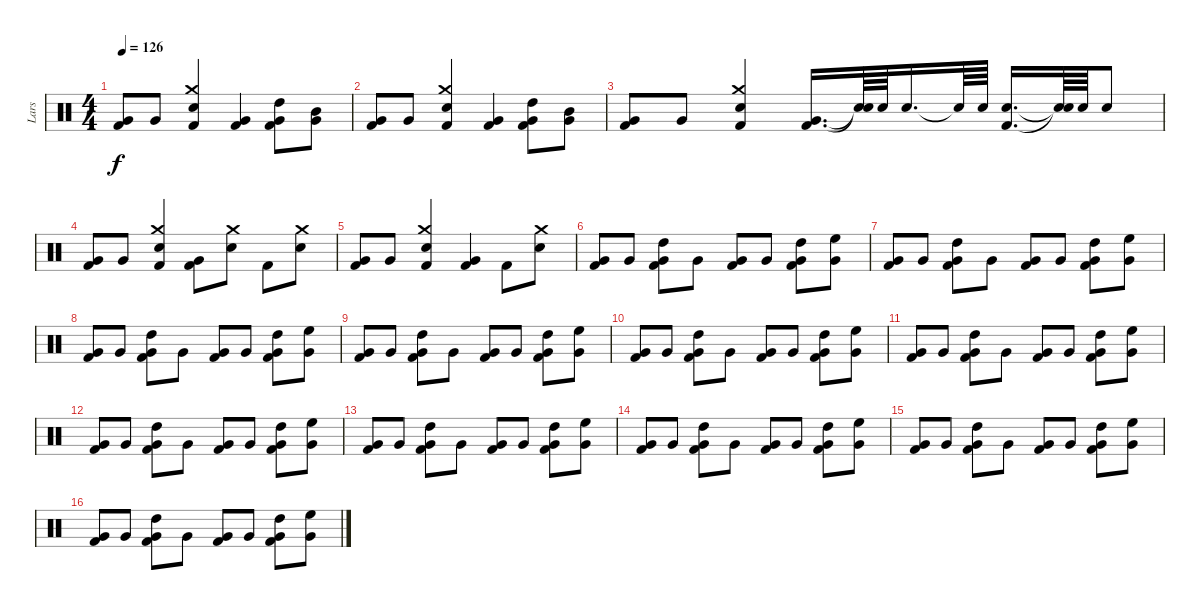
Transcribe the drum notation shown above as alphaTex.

\track ("Lars" "Lars") {instrument percussion}
\staff {score}
\articulation defaults
\ts (4 4)
\tempo 126
\clef neutral
\ks c
("Very Low Tom (hit)" "Kick (hit) 2").8{dy f} "Very Low Tom (hit)".8 ("Crash medium (hit)" "Electric Snare (hit)" "Kick (hit) 2").4 ("Very Low Tom (hit)" "Kick (hit) 2").4 ("High Tom (hit)" "Very Low Tom (hit)" "Kick (hit) 2").8 ("Mid Tom (hit)" "Very Low Tom (hit)").8 |
("Very Low Tom (hit)" "Kick (hit) 2").8 "Very Low Tom (hit)".8 ("Crash medium (hit)" "Electric Snare (hit)" "Kick (hit) 2").4 ("Very Low Tom (hit)" "Kick (hit) 2").4 ("High Tom (hit)" "Very Low Tom (hit)" "Kick (hit) 2").8 ("Mid Tom (hit)" "Very Low Tom (hit)").8 |
("Very Low Tom (hit)" "Kick (hit) 2").8 "Very Low Tom (hit)".8 ("Crash medium (hit)" "Electric Snare (hit)" "Kick (hit) 2").4 ("Very Low Tom (hit)" "Kick (hit) 2").16{d} ("Snare (hit)"{t} "Snare (hit)"{t}).64 "Electric Snare (hit)".64 "Electric Snare (hit)".16{d} "Snare (hit)"{t}.64 "Electric Snare (hit)".64 ("Electric Snare (hit)" "Kick (hit) 2").16{d} ("Snare (hit)"{t} "Snare (hit)"{t}).64 "Electric Snare (hit)".64 "Electric Snare (hit)".8 |
("Very Low Tom (hit)" "Kick (hit) 2").8 "Very Low Tom (hit)".8 ("Electric Snare (hit)" "Crash medium (hit)" "Kick (hit) 2").4 ("Very Low Tom (hit)" "Kick (hit) 2").8 ("Crash medium (hit)" "Electric Snare (hit)").8 "Kick (hit) 2".8 ("Crash medium (hit)" "Electric Snare (hit)").8 |
("Very Low Tom (hit)" "Kick (hit) 2").8 "Very Low Tom (hit)".8 ("Crash medium (hit)" "Electric Snare (hit)" "Kick (hit) 2").4 ("Very Low Tom (hit)" "Kick (hit) 2").4 "Kick (hit) 2".8 ("Crash medium (hit)" "Electric Snare (hit)").8 |
("Very Low Tom (hit)" "Kick (hit) 2").8 "Very Low Tom (hit)".8 ("High Tom (hit)" "Very Low Tom (hit)" "Kick (hit) 2").8 "Very Low Tom (hit)".8 ("Very Low Tom (hit)" "Kick (hit) 2").8 "Very Low Tom (hit)".8 ("High Tom (hit)" "Very Low Tom (hit)" "Kick (hit) 2").8 ("High Floor Tom (hit)" "Very Low Tom (hit)").8 |
("Very Low Tom (hit)" "Kick (hit) 2").8 "Very Low Tom (hit)".8 ("High Tom (hit)" "Very Low Tom (hit)" "Kick (hit) 2").8 "Very Low Tom (hit)".8 ("Very Low Tom (hit)" "Kick (hit) 2").8 "Very Low Tom (hit)".8 ("High Tom (hit)" "Very Low Tom (hit)" "Kick (hit) 2").8 ("High Floor Tom (hit)" "Very Low Tom (hit)").8 |
("Very Low Tom (hit)" "Kick (hit) 2").8 "Very Low Tom (hit)".8 ("High Tom (hit)" "Very Low Tom (hit)" "Kick (hit) 2").8 "Very Low Tom (hit)".8 ("Very Low Tom (hit)" "Kick (hit) 2").8 "Very Low Tom (hit)".8 ("High Tom (hit)" "Very Low Tom (hit)" "Kick (hit) 2").8 ("High Floor Tom (hit)" "Very Low Tom (hit)").8 |
("Very Low Tom (hit)" "Kick (hit) 2").8 "Very Low Tom (hit)".8 ("High Tom (hit)" "Very Low Tom (hit)" "Kick (hit) 2").8 "Very Low Tom (hit)".8 ("Very Low Tom (hit)" "Kick (hit) 2").8 "Very Low Tom (hit)".8 ("High Tom (hit)" "Very Low Tom (hit)" "Kick (hit) 2").8 ("High Floor Tom (hit)" "Very Low Tom (hit)").8 |
("Very Low Tom (hit)" "Kick (hit) 2").8 "Very Low Tom (hit)".8 ("High Tom (hit)" "Very Low Tom (hit)" "Kick (hit) 2").8 "Very Low Tom (hit)".8 ("Very Low Tom (hit)" "Kick (hit) 2").8 "Very Low Tom (hit)".8 ("High Tom (hit)" "Very Low Tom (hit)" "Kick (hit) 2").8 ("High Floor Tom (hit)" "Very Low Tom (hit)").8 |
("Very Low Tom (hit)" "Kick (hit) 2").8 "Very Low Tom (hit)".8 ("High Tom (hit)" "Very Low Tom (hit)" "Kick (hit) 2").8 "Very Low Tom (hit)".8 ("Very Low Tom (hit)" "Kick (hit) 2").8 "Very Low Tom (hit)".8 ("High Tom (hit)" "Very Low Tom (hit)" "Kick (hit) 2").8 ("High Floor Tom (hit)" "Very Low Tom (hit)").8 |
("Very Low Tom (hit)" "Kick (hit) 2").8 "Very Low Tom (hit)".8 ("High Tom (hit)" "Very Low Tom (hit)" "Kick (hit) 2").8 "Very Low Tom (hit)".8 ("Very Low Tom (hit)" "Kick (hit) 2").8 "Very Low Tom (hit)".8 ("High Tom (hit)" "Very Low Tom (hit)" "Kick (hit) 2").8 ("High Floor Tom (hit)" "Very Low Tom (hit)").8 |
("Very Low Tom (hit)" "Kick (hit) 2").8 "Very Low Tom (hit)".8 ("High Tom (hit)" "Very Low Tom (hit)" "Kick (hit) 2").8 "Very Low Tom (hit)".8 ("Very Low Tom (hit)" "Kick (hit) 2").8 "Very Low Tom (hit)".8 ("High Tom (hit)" "Very Low Tom (hit)" "Kick (hit) 2").8 ("High Floor Tom (hit)" "Very Low Tom (hit)").8 |
("Very Low Tom (hit)" "Kick (hit) 2").8 "Very Low Tom (hit)".8 ("High Tom (hit)" "Very Low Tom (hit)" "Kick (hit) 2").8 "Very Low Tom (hit)".8 ("Very Low Tom (hit)" "Kick (hit) 2").8 "Very Low Tom (hit)".8 ("High Tom (hit)" "Very Low Tom (hit)" "Kick (hit) 2").8 ("High Floor Tom (hit)" "Very Low Tom (hit)").8 |
("Very Low Tom (hit)" "Kick (hit) 2").8 "Very Low Tom (hit)".8 ("High Tom (hit)" "Very Low Tom (hit)" "Kick (hit) 2").8 "Very Low Tom (hit)".8 ("Very Low Tom (hit)" "Kick (hit) 2").8 "Very Low Tom (hit)".8 ("High Tom (hit)" "Very Low Tom (hit)" "Kick (hit) 2").8 ("High Floor Tom (hit)" "Very Low Tom (hit)").8 |
("Very Low Tom (hit)" "Kick (hit) 2").8 "Very Low Tom (hit)".8 ("High Tom (hit)" "Very Low Tom (hit)" "Kick (hit) 2").8 "Very Low Tom (hit)".8 ("Very Low Tom (hit)" "Kick (hit) 2").8 "Very Low Tom (hit)".8 ("High Tom (hit)" "Very Low Tom (hit)" "Kick (hit) 2").8 ("High Floor Tom (hit)" "Very Low Tom (hit)").8
